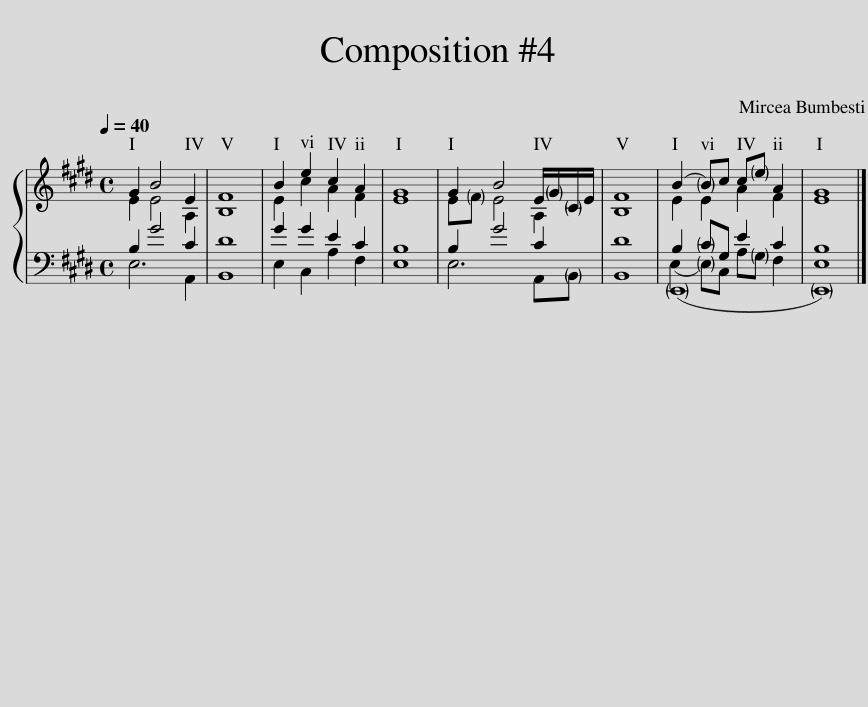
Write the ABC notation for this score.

X:1
%%score { ( 1 2 ) | ( 3 4 5 ) }
L:1/8
Q:1/4=40
M:4/4
I:linebreak $
K:E
V:1 treble
V:2 treble
V:3 bass
V:4 bass
V:5 bass
V:1
 E2 B4 E2 | [B,F]8 | B2 e2 c2 A2 | E8 | EF B4 E/G/C/E/ | %5
 [B,F]8 | (B2 B)c ce A2 | E8 |] %8
V:2
 G2 E4 A,2 | x8 | E2 c2 A2 F2 | G8 | G2 E4 A,2 | %5
 x8 | E2 E2 A2 F2 | G8 |] %8
V:3
 B,2 G4 C2 | D8 | G2 G2 E2 C2 | B,8 | B,2 G4 C2 | %5
 D8 | B,2 CG, E2 C2 | B,8 |] %8
V:4
 E,6 A,,2 | B,,8 | E,2 C,2 A,2 F,2 | E,8 | E,6 A,,B,, | %5
 B,,8 | (E,2 E,)C, A,G, F,2 | E,8 |] %8
V:5
 x8 | x8 | x8 | x8 | x8 | %5
 x8 | (E,,8 | E,,8) |] %8
